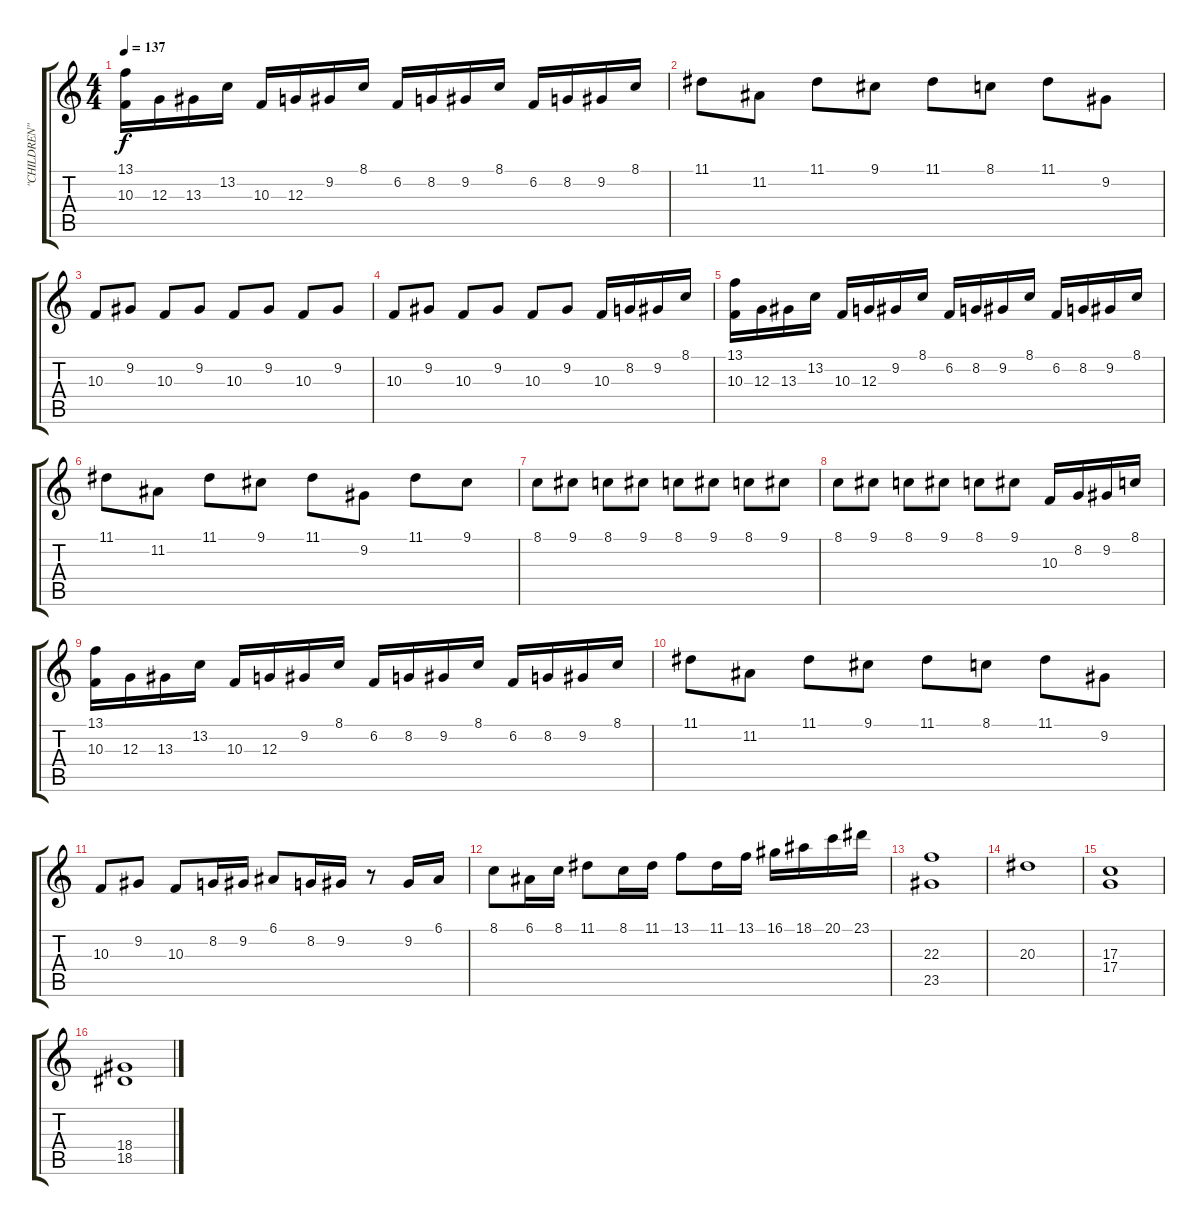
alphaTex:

\track ("\"CHILDREN\"" "\"CHILDREN\"") {instrument synthstrings1}
\staff {score tabs}
\tuning (E4 B3 G3 D3 A2 E2) {hide}
\ts (4 4)
\tempo 137
\clef g2
\ks c
(13.1 10.3).16{dy f volume 10} 12.3.16{volume 10} 13.3.16{volume 9} 13.2.16{volume 9} 10.3.16{volume 8} 12.3.16{volume 8} 9.2.16{volume 8} 8.1.16{volume 8} 6.2.16{volume 7} 8.2.16{volume 7} 9.2.16{volume 6} 8.1.16{volume 6} 6.2.16{volume 6} 8.2.16{volume 5} 9.2.16{volume 5} 8.1.16{volume 5} |
11.1.8{volume 10} 11.2.8 11.1.8 9.1.8 11.1.8 8.1.8 11.1.8 9.2.8 |
10.3.8{volume 10} 9.2.8{volume 10} 10.3.8{volume 9} 9.2.8{volume 9} 10.3.8{volume 8} 9.2.8{volume 8} 10.3.8{volume 8} 9.2.8{volume 7} |
10.3.8{volume 7} 9.2.8{volume 6} 10.3.8{volume 6} 9.2.8{volume 6} 10.3.8{volume 5} 9.2.8{volume 5} 10.3.16{volume 5} 8.2.16{volume 4} 9.2.16{volume 10} 8.1.16 |
(13.1 10.3).16{volume 10} 12.3.16{volume 10} 13.3.16{volume 9} 13.2.16{volume 9} 10.3.16{volume 8} 12.3.16{volume 8} 9.2.16{volume 8} 8.1.16{volume 7} 6.2.16{volume 7} 8.2.16{volume 7} 9.2.16{volume 6} 8.1.16{volume 6} 6.2.16{volume 6} 8.2.16{volume 5} 9.2.16{volume 5} 8.1.16{volume 4} |
11.1.8{volume 10} 11.2.8 11.1.8 9.1.8 11.1.8 9.2.8 11.1.8 9.1.8 |
8.1.8{volume 10} 9.1.8{volume 10} 8.1.8{volume 9} 9.1.8{volume 9} 8.1.8{volume 8} 9.1.8{volume 8} 8.1.8{volume 8} 9.1.8{volume 7} |
8.1.8{volume 7} 9.1.8{volume 6} 8.1.8{volume 6} 9.1.8{volume 6} 8.1.8{volume 5} 9.1.8{volume 5} 10.3.16{volume 5} 8.2.16{volume 4} 9.2.16{volume 10} 8.1.16 |
(13.1 10.3).16{volume 10} 12.3.16{volume 10} 13.3.16{volume 9} 13.2.16{volume 9} 10.3.16{volume 8} 12.3.16{volume 8} 9.2.16{volume 8} 8.1.16{volume 7} 6.2.16{volume 7} 8.2.16{volume 7} 9.2.16{volume 6} 8.1.16{volume 6} 6.2.16{volume 6} 8.2.16{volume 5} 9.2.16{volume 5} 8.1.16{volume 4} |
11.1.8{volume 10} 11.2.8{volume 10} 11.1.8{volume 10} 9.1.8{volume 10} 11.1.8{volume 10} 8.1.8{volume 10} 11.1.8 9.2.8{volume 10} |
10.3.8{volume 11} 9.2.8{volume 11} 10.3.8{volume 11} 8.2.16{volume 11} 9.2.16 6.1.8{volume 11} 8.2.16 9.2.16{volume 11} r.8 9.2.16{volume 11} 6.1.16 |
8.1.8{volume 12} 6.1.16{volume 12} 8.1.16 11.1.8{volume 12} 8.1.16 11.1.16{volume 12} 13.1.8 11.1.16{volume 12} 13.1.16{volume 12} 16.1.16 18.1.16 20.1.16{volume 12} 23.1.16 |
(22.3 23.5).1{volume 12 balance 8} |
20.3.1 |
(17.3 17.4).1 |
(18.4 18.5).1
